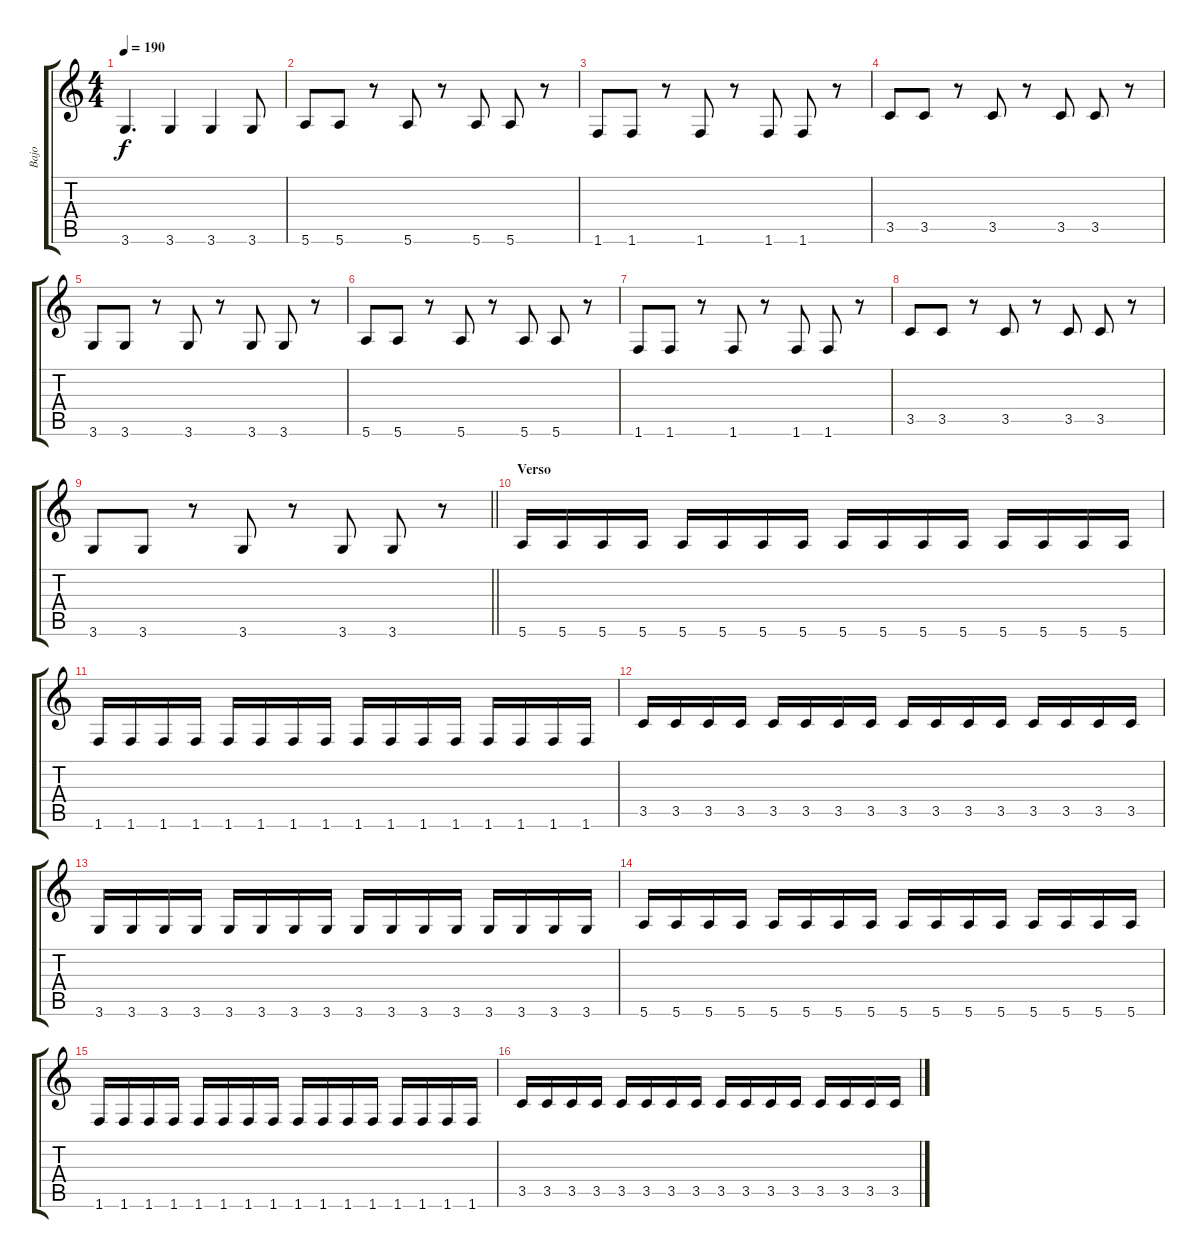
\track ("Bajo" "Bajo") {instrument electricbassfinger}
\staff {score tabs}
\tuning (E4 B3 G3 D3 A2 E2) {hide}
\ts (4 4)
\tempo 190
\clef g2
\ks c
3.6.4{d dy f} 3.6.4 3.6.4 3.6.8 |
5.6.8 5.6.8 r.8 5.6.8 r.8 5.6.8 5.6.8 r.8 |
1.6.8 1.6.8 r.8 1.6.8 r.8 1.6.8 1.6.8 r.8 |
3.5.8 3.5.8 r.8 3.5.8 r.8 3.5.8 3.5.8 r.8 |
3.6.8 3.6.8 r.8 3.6.8 r.8 3.6.8 3.6.8 r.8 |
5.6.8 5.6.8 r.8 5.6.8 r.8 5.6.8 5.6.8 r.8 |
1.6.8 1.6.8 r.8 1.6.8 r.8 1.6.8 1.6.8 r.8 |
3.5.8 3.5.8 r.8 3.5.8 r.8 3.5.8 3.5.8 r.8 |
\barLineRight lightlight
3.6.8 3.6.8 r.8 3.6.8 r.8 3.6.8 3.6.8 r.8 |
\section ("" "Verso")
5.6.16 5.6.16 5.6.16 5.6.16 5.6.16 5.6.16 5.6.16 5.6.16 5.6.16 5.6.16 5.6.16 5.6.16 5.6.16 5.6.16 5.6.16 5.6.16 |
1.6.16 1.6.16 1.6.16 1.6.16 1.6.16 1.6.16 1.6.16 1.6.16 1.6.16 1.6.16 1.6.16 1.6.16 1.6.16 1.6.16 1.6.16 1.6.16 |
3.5.16 3.5.16 3.5.16 3.5.16 3.5.16 3.5.16 3.5.16 3.5.16 3.5.16 3.5.16 3.5.16 3.5.16 3.5.16 3.5.16 3.5.16 3.5.16 |
3.6.16 3.6.16 3.6.16 3.6.16 3.6.16 3.6.16 3.6.16 3.6.16 3.6.16 3.6.16 3.6.16 3.6.16 3.6.16 3.6.16 3.6.16 3.6.16 |
5.6.16 5.6.16 5.6.16 5.6.16 5.6.16 5.6.16 5.6.16 5.6.16 5.6.16 5.6.16 5.6.16 5.6.16 5.6.16 5.6.16 5.6.16 5.6.16 |
1.6.16 1.6.16 1.6.16 1.6.16 1.6.16 1.6.16 1.6.16 1.6.16 1.6.16 1.6.16 1.6.16 1.6.16 1.6.16 1.6.16 1.6.16 1.6.16 |
3.5.16 3.5.16 3.5.16 3.5.16 3.5.16 3.5.16 3.5.16 3.5.16 3.5.16 3.5.16 3.5.16 3.5.16 3.5.16 3.5.16 3.5.16 3.5.16
